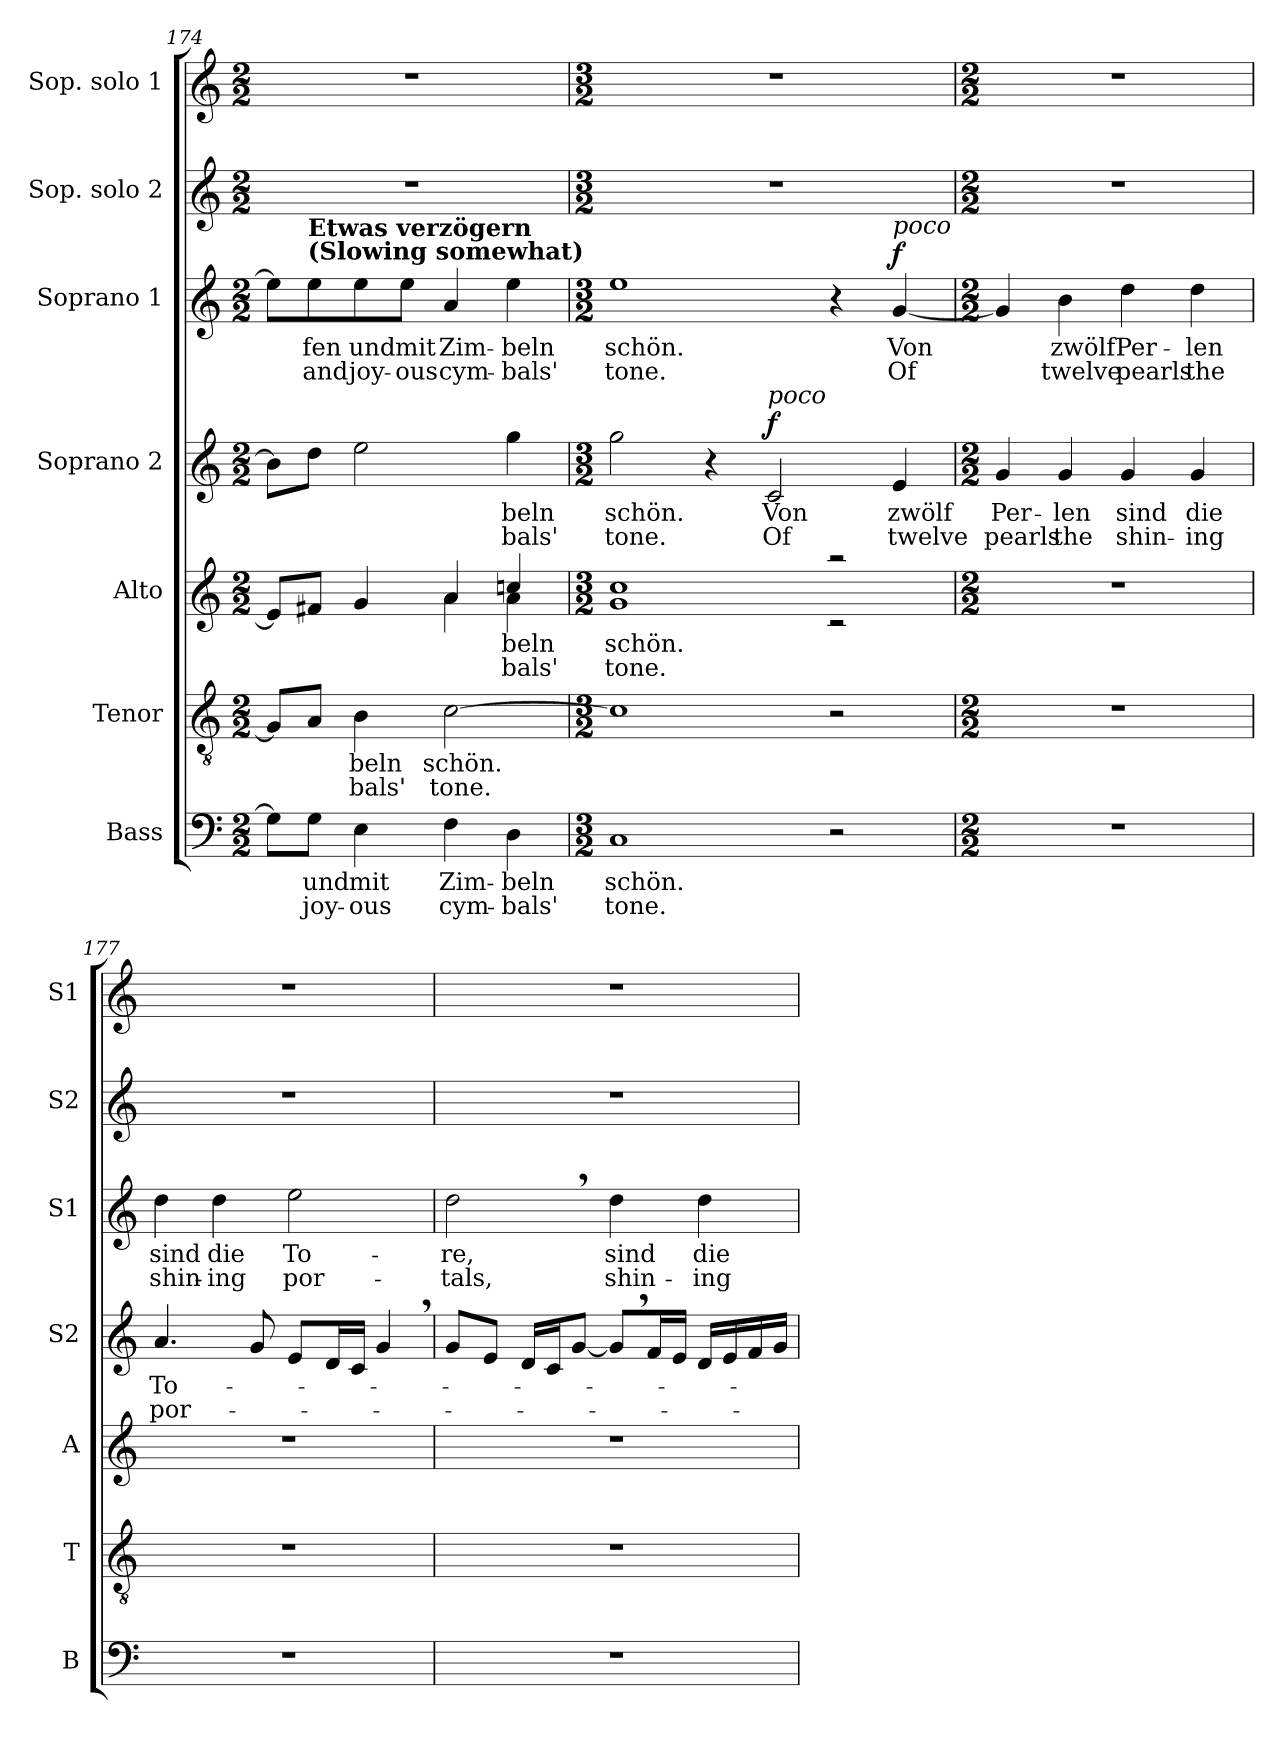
**kern	**text	**text	**kern	**text	**text	**kern	**text	**text	**kern	**text	**text	**dynam	**kern	**text	**text	**dynam	**kern	**kern
*part7	*part7	*part7	*part6	*part6	*part6	*part5	*part5	*part5	*part4	*part4	*part4	*part4	*part3	*part3	*part3	*part3	*part2	*part1
*staff7	*staff7	*staff7	*staff6	*staff6	*staff6	*staff5	*staff5	*staff5	*staff4	*staff4	*staff4	*staff4	*staff3	*staff3	*staff3	*staff3	*staff2	*staff1
*I"Bass	*	*	*I"Tenor	*	*	*I"Alto	*	*	*I"Soprano 2	*	*	*	*I"Soprano 1	*	*	*	*I"Sop. solo 2	*I"Sop. solo 1
*I'B	*	*	*I'T	*	*	*I'A	*	*	*I'S2	*	*	*	*I'S1	*	*	*	*I'S2	*I'S1
*clefF4	*	*	*clefGv2	*	*	*clefG2	*	*	*clefG2	*	*	*	*clefG2	*	*	*	*clefG2	*clefG2
*k[]	*	*	*k[]	*	*	*k[]	*	*	*k[]	*	*	*	*k[]	*	*	*	*k[]	*k[]
*C:	*	*	*C:	*	*	*C:	*	*	*C:	*	*	*	*C:	*	*	*	*C:	*C:
*M2/2	*	*	*M2/2	*	*	*M2/2	*	*	*M2/2	*	*	*	*M2/2	*	*	*	*M2/2	*M2/2
=174	=174	=174	=174	=174	=174	=174	=174	=174	=174	=174	=174	=174	=174	=174	=174	=174	=174	=174
*	*	*	*	*	*	*^	*	*	*	*	*	*	*	*	*	*	*	*
8G\L]	.	.	8G/L]	.	.	8e/L]	2ryy	.	.	8b\L]	.	.	.	8ee\L]	.	.	.	1r	1r
!	!LO:LY:b	!LO:LY:b	!	!	!	!	!	!	!	!	!	!	!	!	!	!	!	!	!
!	!	!	!	!	!	!	!	!	!	!	!	!	!	!LO:TX:a:B:t=Etwas verzögern \n(Slowing somewhat)	!	!	!	!	!
!	!	!	!	!	!	!	!	!	!	!	!	!	!	!	!LO:LY:b	!LO:LY:b	!	!	!
8G\J	und	joy-	8A/J	.	.	8f#X/J	.	.	.	8dd\J	.	.	.	8ee\	-fen	and	.	.	.
!	!LO:LY:b	!LO:LY:b	!	!	!	!	!	!	!	!	!	!	!	!	!	!	!	!	!
!	!	!	!	!LO:LY:b	!LO:LY:b	!	!	!	!	!	!	!	!	!	!	!	!	!	!
!	!	!	!	!	!	!	!	!	!	!	!	!	!	!	!LO:LY:b	!LO:LY:b	!	!	!
4E\	mit	-ous	4B\	-beln	-bals'	4g/	.	.	.	2ee\	.	.	.	8ee\	und	joy-	.	.	.
!	!	!	!	!	!	!	!	!	!	!	!	!	!	!	!LO:LY:b	!LO:LY:b	!	!	!
.	.	.	.	.	.	.	.	.	.	.	.	.	.	8ee\J	mit	-ous	.	.	.
!	!LO:LY:b	!LO:LY:b	!	!	!	!	!	!	!	!	!	!	!	!	!	!	!	!	!
!	!	!	!	!LO:LY:b	!LO:LY:b	!	!	!	!	!	!	!	!	!	!	!	!	!	!
!	!	!	!	!	!	!	!	!	!	!	!	!	!	!	!LO:LY:b	!LO:LY:b	!	!	!
4F\	Zim-	cym-	[2c\	schön.	tone.	4a/	4a\	.	.	.	.	.	.	4a/	Zim-	cym-	.	.	.
!	!LO:LY:b	!LO:LY:b	!	!	!	!	!	!	!	!	!	!	!	!	!	!	!	!	!
!	!	!	!	!	!	!	!	!LO:LY:b	!LO:LY:b	!	!	!	!	!	!	!	!	!	!
!	!	!	!	!	!	!	!	!	!	!	!LO:LY:b	!LO:LY:b	!	!	!	!	!	!	!
!	!	!	!	!	!	!	!	!	!	!	!	!	!	!	!LO:LY:b	!LO:LY:b	!	!	!
4D\	-beln	-bals'	.	.	.	4ccn/	4a\	-beln	-bals'	4gg\	-beln	-bals'	.	4ee\	-beln	-bals'	.	.	.
!!LO:LB:g=z
=175	=175	=175	=175	=175	=175	=175	=175	=175	=175	=175	=175	=175	=175	=175	=175	=175	=175	=175	=175
*M3/2	*	*	*M3/2	*	*	*M3/2	*	*	*	*M3/2	*	*	*	*M3/2	*	*	*	*M3/2	*M3/2
!	!LO:LY:b	!LO:LY:b	!	!	!	!	!	!	!	!	!	!	!	!	!	!	!	!	!
!	!	!	!	!	!	!	!	!LO:LY:b	!LO:LY:b	!	!	!	!	!	!	!	!	!	!
!	!	!	!	!	!	!	!	!	!	!	!LO:LY:b	!LO:LY:b	!	!	!	!	!	!	!
!	!	!	!	!	!	!	!	!	!	!	!	!	!	!	!LO:LY:b	!LO:LY:b	!	!	!
1C	schön.	tone.	1c]	.	.	1cc	1g	schön.	tone.	2gg\	schön.	tone.	.	1ee	schön.	tone.	.	1.r	1.r
.	.	.	.	.	.	.	.	.	.	4r	.	.	.	.	.	.	.	.	.
!	!	!	!	!	!	!	!	!	!	!LO:TX:a:i:t=poco	!	!	!	!	!	!	!	!	!
!	!	!	!	!	!	!	!	!	!	!	!LO:LY:b	!LO:LY:b	!LO:DY:a	!	!	!	!	!	!
.	.	.	.	.	.	.	.	.	.	2c/	Von	Of	f	.	.	.	.	.	.
2r	.	.	2r	.	.	2raa	2rc	.	.	.	.	.	.	4r	.	.	.	.	.
!	!	!	!	!	!	!	!	!	!	!	!LO:LY:b	!LO:LY:b	!	!	!	!	!	!	!
!	!	!	!	!	!	!	!	!	!	!	!	!	!	!LO:TX:a:i:t=poco	!	!	!	!	!
!	!	!	!	!	!	!	!	!	!	!	!	!	!	!	!LO:LY:b	!LO:LY:b	!LO:DY:a	!	!
.	.	.	.	.	.	.	.	.	.	4e/	zwölf	twelve	.	[4g/	Von	Of	f	.	.
*	*	*	*	*	*	*v	*v	*	*	*	*	*	*	*	*	*	*	*	*
=176	=176	=176	=176	=176	=176	=176	=176	=176	=176	=176	=176	=176	=176	=176	=176	=176	=176	=176
*M2/2	*	*	*M2/2	*	*	*M2/2	*	*	*M2/2	*	*	*	*M2/2	*	*	*	*M2/2	*M2/2
!	!	!	!	!	!	!	!	!	!	!LO:LY:b	!LO:LY:b	!	!	!	!	!	!	!
1r	.	.	1r	.	.	1r	.	.	4g/	Per-	pearls	.	4g/]	.	.	.	1r	1r
!	!	!	!	!	!	!	!	!	!	!LO:LY:b	!LO:LY:b	!	!	!	!	!	!	!
!	!	!	!	!	!	!	!	!	!	!	!	!	!	!LO:LY:b	!LO:LY:b	!	!	!
.	.	.	.	.	.	.	.	.	4g/	-len	the	.	4b\	zwölf	twelve	.	.	.
!	!	!	!	!	!	!	!	!	!	!LO:LY:b	!LO:LY:b	!	!	!	!	!	!	!
!	!	!	!	!	!	!	!	!	!	!	!	!	!	!LO:LY:b	!LO:LY:b	!	!	!
.	.	.	.	.	.	.	.	.	4g/	sind	shin-	.	4dd\	Per-	pearls	.	.	.
!	!	!	!	!	!	!	!	!	!	!LO:LY:b	!LO:LY:b	!	!	!	!	!	!	!
!	!	!	!	!	!	!	!	!	!	!	!	!	!	!LO:LY:b	!LO:LY:b	!	!	!
.	.	.	.	.	.	.	.	.	4g/	die	-ing	.	4dd\	-len	the	.	.	.
=177	=177	=177	=177	=177	=177	=177	=177	=177	=177	=177	=177	=177	=177	=177	=177	=177	=177	=177
!	!	!	!	!	!	!	!	!	!	!LO:LY:b	!LO:LY:b	!	!	!	!	!	!	!
!	!	!	!	!	!	!	!	!	!	!	!	!	!	!LO:LY:b	!LO:LY:b	!	!	!
1r	.	.	1r	.	.	1r	.	.	4.a/	To-	por-	.	4dd\	sind	shin-	.	1r	1r
!	!	!	!	!	!	!	!	!	!	!	!	!	!	!LO:LY:b	!LO:LY:b	!	!	!
.	.	.	.	.	.	.	.	.	.	.	.	.	4dd\	die	-ing	.	.	.
.	.	.	.	.	.	.	.	.	8g/	.	.	.	.	.	.	.	.	.
!	!	!	!	!	!	!	!	!	!	!	!	!	!	!LO:LY:b	!LO:LY:b	!	!	!
.	.	.	.	.	.	.	.	.	8e/L	.	.	.	2ee\	To-	por-	.	.	.
.	.	.	.	.	.	.	.	.	16d/L	.	.	.	.	.	.	.	.	.
.	.	.	.	.	.	.	.	.	16c/JJ	.	.	.	.	.	.	.	.	.
.	.	.	.	.	.	.	.	.	4g,>/	.	.	.	.	.	.	.	.	.
=178	=178	=178	=178	=178	=178	=178	=178	=178	=178	=178	=178	=178	=178	=178	=178	=178	=178	=178
!	!	!	!	!	!	!	!	!	!	!	!	!	!	!LO:LY:b	!LO:LY:b	!	!	!
1r	.	.	1r	.	.	1r	.	.	8g/L	.	.	.	2dd,>\	-re,	-tals,	.	1r	1r
.	.	.	.	.	.	.	.	.	8e/J	.	.	.	.	.	.	.	.	.
.	.	.	.	.	.	.	.	.	16d/LL	.	.	.	.	.	.	.	.	.
.	.	.	.	.	.	.	.	.	16c/J	.	.	.	.	.	.	.	.	.
.	.	.	.	.	.	.	.	.	[8g/J	.	.	.	.	.	.	.	.	.
!	!	!	!	!	!	!	!	!	!	!	!	!	!	!LO:LY:b	!LO:LY:b	!	!	!
.	.	.	.	.	.	.	.	.	8g,>/L]	.	.	.	4dd\	sind	shin-	.	.	.
.	.	.	.	.	.	.	.	.	16f/L	.	.	.	.	.	.	.	.	.
.	.	.	.	.	.	.	.	.	16e/JJ	.	.	.	.	.	.	.	.	.
!	!	!	!	!	!	!	!	!	!	!	!	!	!	!LO:LY:b	!LO:LY:b	!	!	!
.	.	.	.	.	.	.	.	.	16d/LL	.	.	.	4dd\	die	-ing	.	.	.
.	.	.	.	.	.	.	.	.	16e/	.	.	.	.	.	.	.	.	.
.	.	.	.	.	.	.	.	.	16f/	.	.	.	.	.	.	.	.	.
.	.	.	.	.	.	.	.	.	16g/JJ	.	.	.	.	.	.	.	.	.
=	=	=	=	=	=	=	=	=	=	=	=	=	=	=	=	=	=	=
*-	*-	*-	*-	*-	*-	*-	*-	*-	*-	*-	*-	*-	*-	*-	*-	*-	*-	*-
